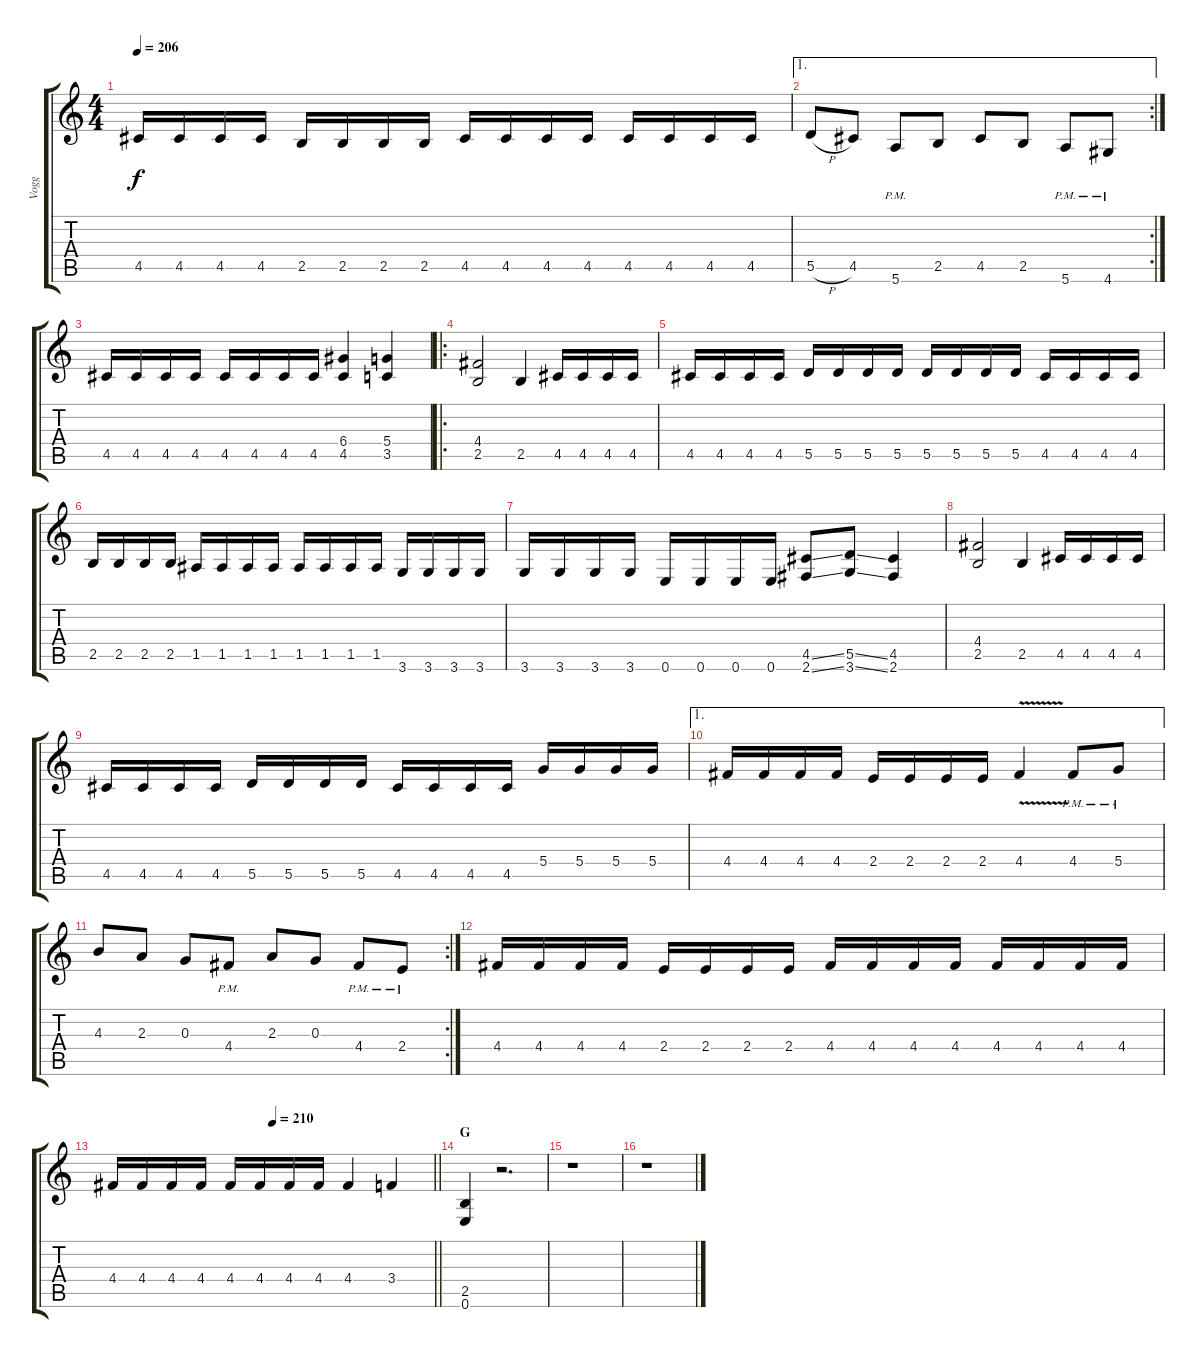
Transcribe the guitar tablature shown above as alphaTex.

\track ("Vogg" "Vogg") {instrument distortionguitar}
\staff {score tabs}
\tuning (E4 B3 G3 D3 A2 E2) {hide}
\ts (4 4)
\tempo 206
\clef g2
\ks c
4.5.16{dy f} 4.5.16 4.5.16 4.5.16 2.5.16 2.5.16 2.5.16 2.5.16 4.5.16 4.5.16 4.5.16 4.5.16 4.5.16 4.5.16 4.5.16 4.5.16 |
\ae 1
\rc 2
5.5{h}.8 4.5.8 5.6{pm}.8 2.5.8 4.5.8 2.5.8 5.6{pm}.8 4.6{pm}.8 |
4.5.16 4.5.16 4.5.16 4.5.16 4.5.16 4.5.16 4.5.16 4.5.16 (6.4 4.5).4 (5.4 3.5).4 |
\ro
(4.4 2.5).2 2.5.4 4.5.16 4.5.16 4.5.16 4.5.16 |
4.5.16 4.5.16 4.5.16 4.5.16 5.5.16 5.5.16 5.5.16 5.5.16 5.5.16 5.5.16 5.5.16 5.5.16 4.5.16 4.5.16 4.5.16 4.5.16 |
2.5.16 2.5.16 2.5.16 2.5.16 1.5.16 1.5.16 1.5.16 1.5.16 1.5.16 1.5.16 1.5.16 1.5.16 3.6.16 3.6.16 3.6.16 3.6.16 |
3.6.16 3.6.16 3.6.16 3.6.16 0.6.16 0.6.16 0.6.16 0.6.16 (4.5{ss} 2.6{ss}).8 (5.5{ss} 3.6{ss}).8 (4.5 2.6).4 |
(4.4 2.5).2 2.5.4 4.5.16 4.5.16 4.5.16 4.5.16 |
4.5.16 4.5.16 4.5.16 4.5.16 5.5.16 5.5.16 5.5.16 5.5.16 4.5.16 4.5.16 4.5.16 4.5.16 5.4.16 5.4.16 5.4.16 5.4.16 |
\ae 1
4.4.16 4.4.16 4.4.16 4.4.16 2.4.16 2.4.16 2.4.16 2.4.16 4.4{v}.4 4.4{pm}.8 5.4{pm}.8 |
\rc 2
4.3.8 2.3.8 0.3.8 4.4{pm}.8 2.3.8 0.3.8 4.4{pm}.8 2.4{pm}.8 |
4.4.16 4.4.16 4.4.16 4.4.16 2.4.16 2.4.16 2.4.16 2.4.16 4.4.16 4.4.16 4.4.16 4.4.16 4.4.16 4.4.16 4.4.16 4.4.16 |
\tempo (210 0.5)
\barLineRight lightlight
4.4.16 4.4.16 4.4.16 4.4.16 4.4.16 4.4.16 4.4.16 4.4.16 4.4.4 3.4.4 |
\section ("" "G")
(2.5 0.6).4 r.2{d} |
r.1 |
r.1
